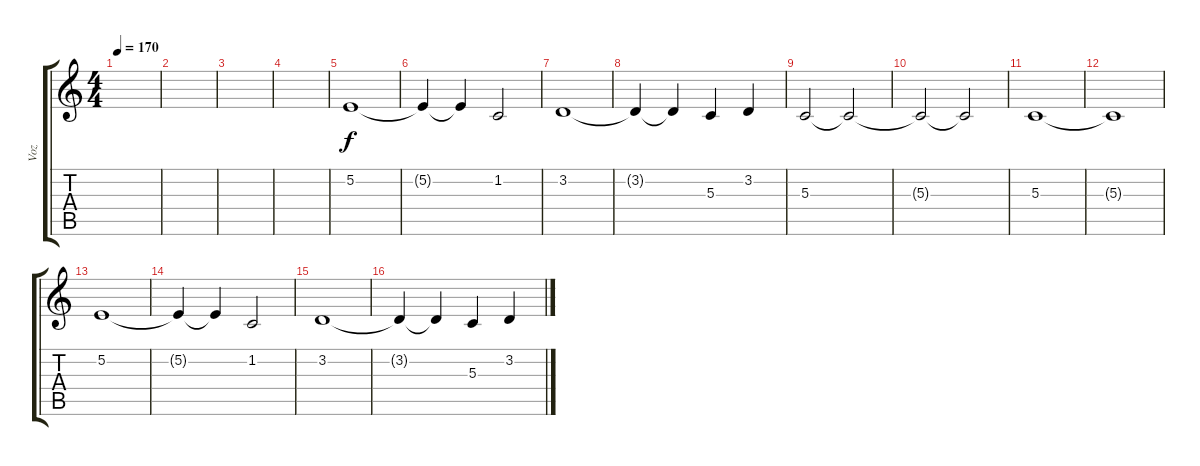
\track ("Voz" "Voz") {instrument sopranosax}
\staff {score tabs}
\tuning (E4 B3 G3 D3 A2 E2) {hide}
\ts (4 4)
\tempo 170
\clef g2
\ks c
|
|
|
|
5.2.1 |
5.2{t}.4 5.2{t}.4 1.2.2 |
3.2.1 |
3.2{t}.4 3.2{t}.4 5.3.4 3.2.4 |
5.3.2 5.3{t}.2 |
5.3{t}.2 5.3{t}.2 |
5.3.1 |
5.3{t}.1 |
5.2.1 |
5.2{t}.4 5.2{t}.4 1.2.2 |
3.2.1 |
3.2{t}.4 3.2{t}.4 5.3.4 3.2.4
